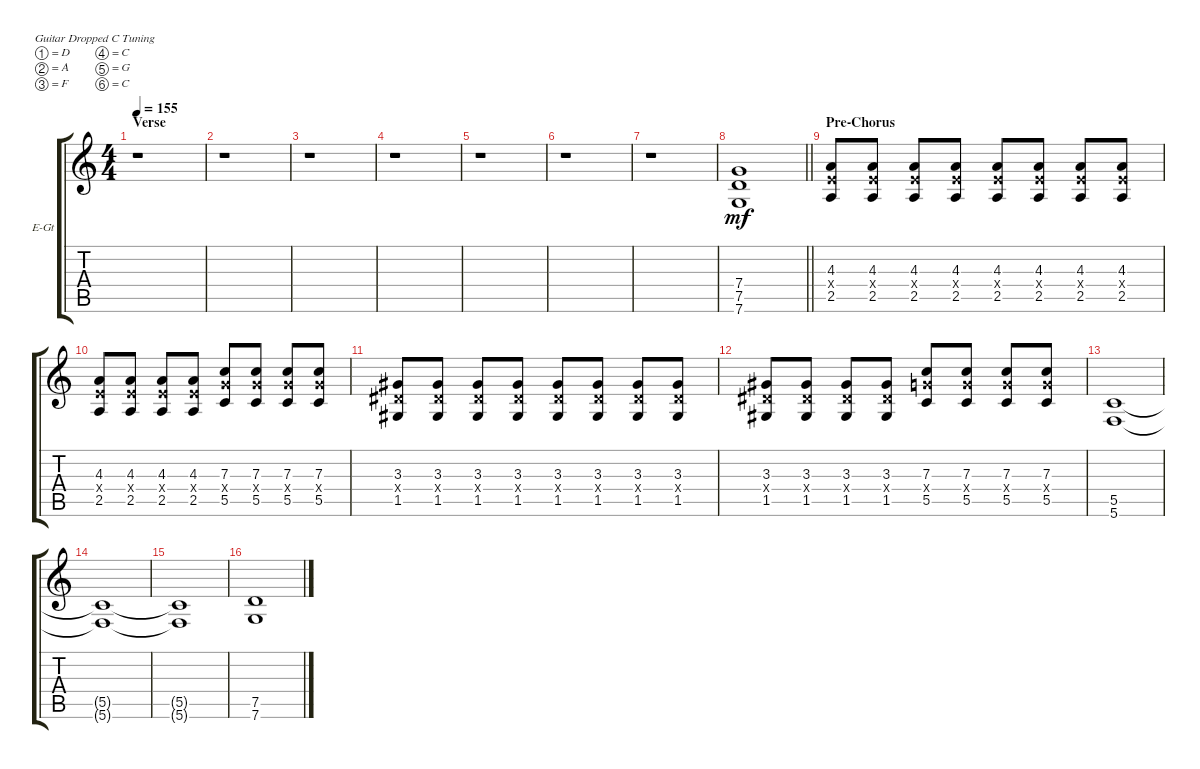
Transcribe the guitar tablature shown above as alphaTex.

\defaultSystemsLayout 4
\bracketExtendMode groupsimilarinstruments
\firstSystemTrackNameOrientation horizontal
\otherSystemsTrackNameOrientation horizontal
\track ("Guitar 1" "E-Gt") {instrument overdrivenguitar}
\staff {score tabs}
\tuning (D4 A3 F3 C3 G2 C2)
\ts (4 4)
\section ("" "Verse")
\tempo 155
\clef g2
\ks c
r.1{dy mf} |
r.1 |
r.1 |
r.1 |
r.1 |
r.1 |
r.1 |
\barLineRight lightlight
(7.6 7.5 7.4).1 |
\section ("" "Pre-Chorus")
(2.5 4.4{x} 4.3).8 (2.5 4.4{x} 4.3).8 (2.5 4.4{x} 4.3).8 (2.5 4.4{x} 4.3).8 (2.5 4.4{x} 4.3).8 (2.5 4.4{x} 4.3).8 (2.5 4.4{x} 4.3).8 (2.5 4.4{x} 4.3).8 |
(4.3 4.4{x} 2.5).8 (4.3 4.4{x} 2.5).8 (4.3 4.4{x} 2.5).8 (4.3 4.4{x} 2.5).8 (5.5 7.4{x} 7.3).8 (5.5 7.4{x} 7.3).8 (5.5 7.4{x} 7.3).8 (5.5 7.4{x} 7.3).8 |
(1.5 3.4{x} 3.3).8 (1.5 3.4{x} 3.3).8 (1.5 3.4{x} 3.3).8 (1.5 3.4{x} 3.3).8 (1.5 3.4{x} 3.3).8 (1.5 3.4{x} 3.3).8 (1.5 3.4{x} 3.3).8 (1.5 3.4{x} 3.3).8 |
(1.5 3.4{x} 3.3).8 (1.5 3.4{x} 3.3).8 (1.5 3.4{x} 3.3).8 (1.5 3.4{x} 3.3).8 (5.5 7.4{x} 7.3).8 (5.5 7.4{x} 7.3).8 (5.5 7.4{x} 7.3).8 (5.5 7.4{x} 7.3).8 |
(5.6 5.5).1 |
(5.5{t} 5.6{t}).1 |
(5.6{t} 5.5{t}).1 |
(7.6 7.5).1
